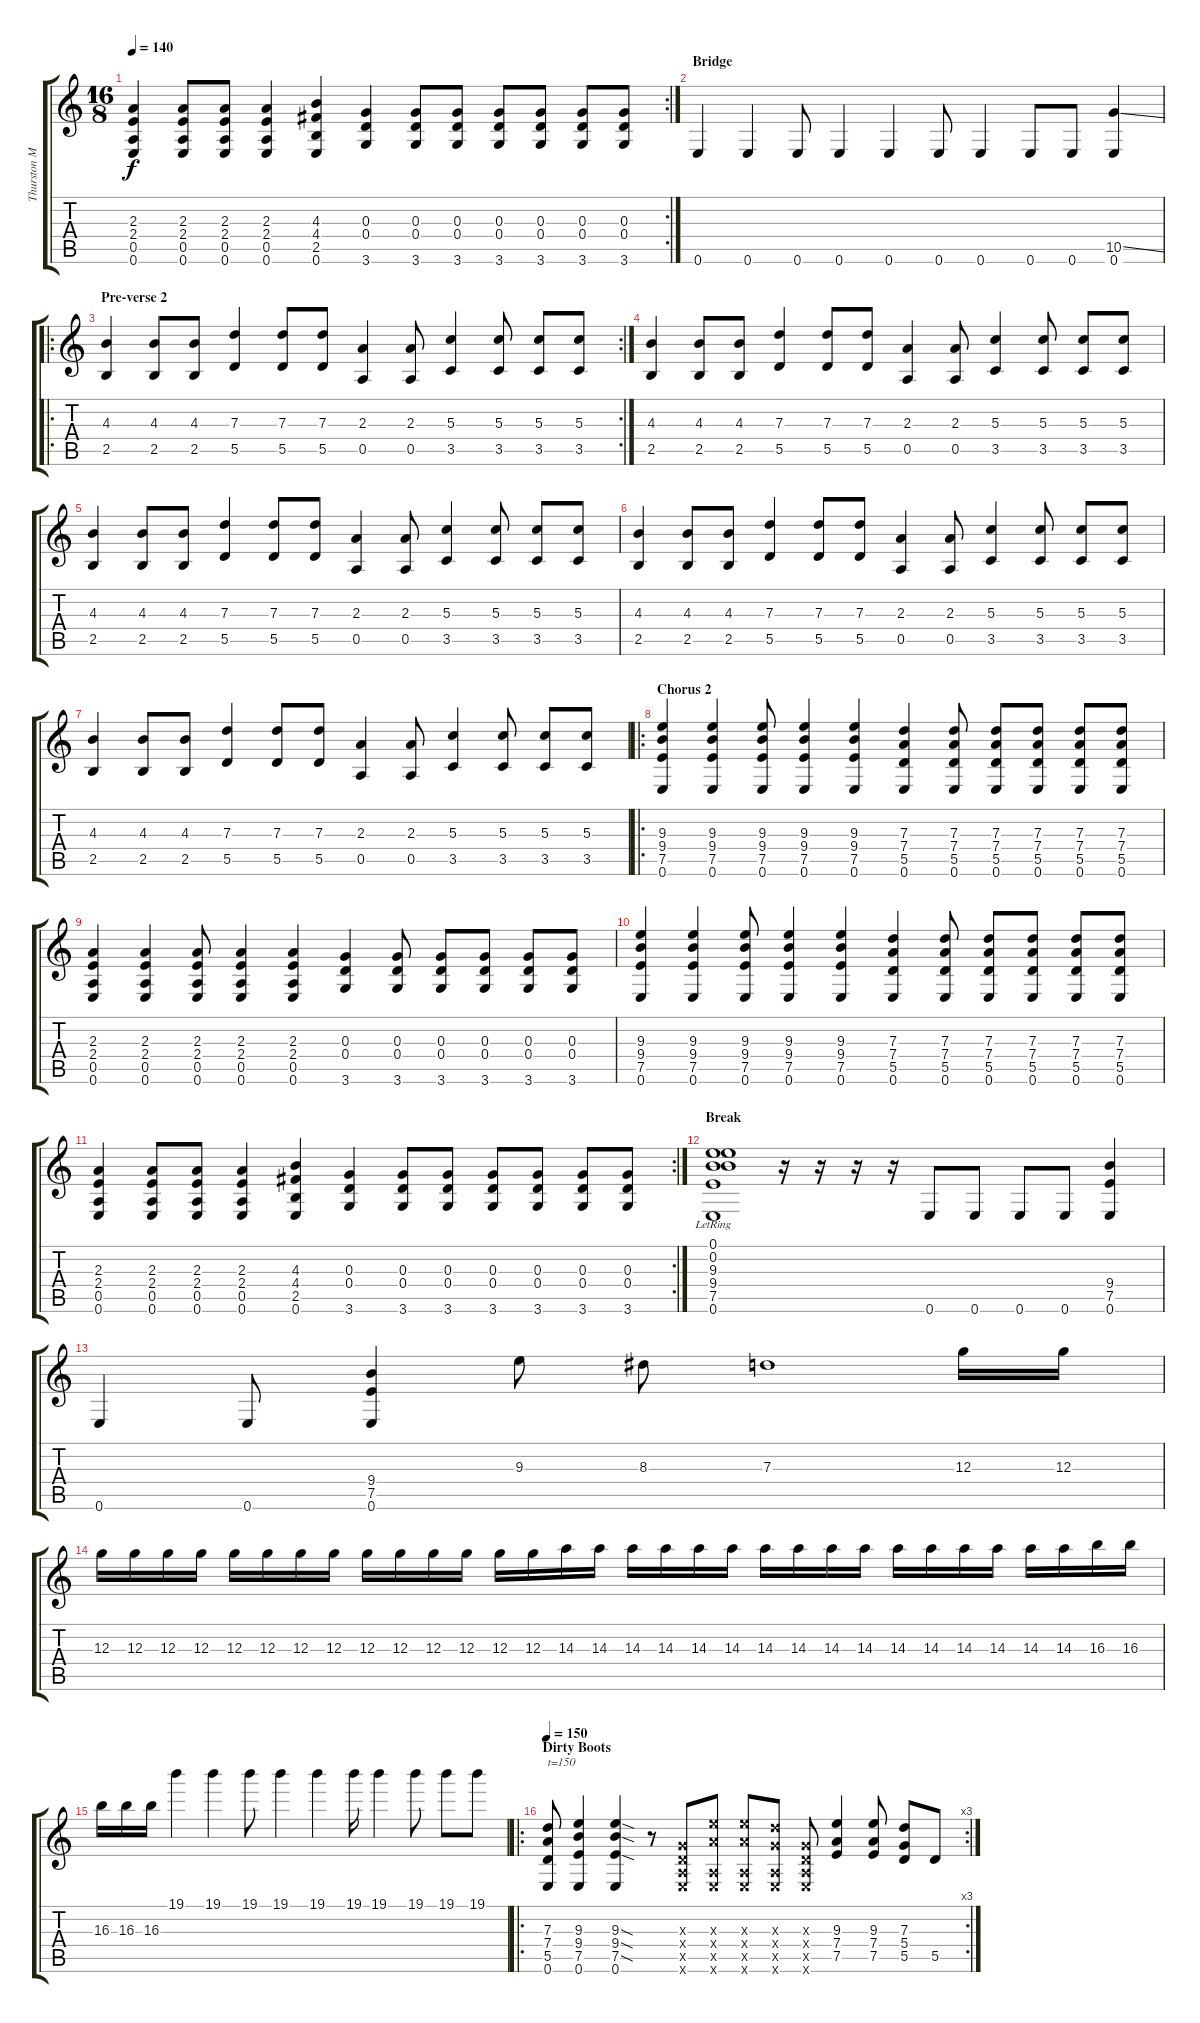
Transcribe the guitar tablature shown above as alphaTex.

\track ("Thurston Moore" "Thurston M") {instrument overdrivenguitar}
\staff {score tabs}
\tuning (E4 B3 G3 D3 A2 E2) {hide}
\rc 2
\ts (16 8)
\tempo 140
\clef g2
\ks c
(2.3 2.4 0.5 0.6).4{dy f} (2.3 2.4 0.5 0.6).8 (2.3 2.4 0.5 0.6).8 (2.3 2.4 0.5 0.6).4 (4.3 4.4 2.5 0.6).4 (0.3 0.4 3.6).4 (0.3 0.4 3.6).8 (0.3 0.4 3.6).8 (0.3 0.4 3.6).8 (0.3 0.4 3.6).8 (0.3 0.4 3.6).8 (0.3 0.4 3.6).8 |
\section ("" "Bridge")
0.6.4 0.6.4 0.6.8 0.6.4 0.6.4 0.6.8 0.6.4 0.6.8 0.6.8 (10.5{ss} 0.6).4 |
\ro
\rc 2
\section ("" "Pre-verse 2")
(4.3 2.5).4 (4.3 2.5).8 (4.3 2.5).8 (7.3 5.5).4 (7.3 5.5).8 (7.3 5.5).8 (2.3 0.5).4 (2.3 0.5).8 (5.3 3.5).4 (5.3 3.5).8 (5.3 3.5).8 (5.3 3.5).8 |
(4.3 2.5).4 (4.3 2.5).8 (4.3 2.5).8 (7.3 5.5).4 (7.3 5.5).8 (7.3 5.5).8 (2.3 0.5).4 (2.3 0.5).8 (5.3 3.5).4 (5.3 3.5).8 (5.3 3.5).8 (5.3 3.5).8 |
(4.3 2.5).4 (4.3 2.5).8 (4.3 2.5).8 (7.3 5.5).4 (7.3 5.5).8 (7.3 5.5).8 (2.3 0.5).4 (2.3 0.5).8 (5.3 3.5).4 (5.3 3.5).8 (5.3 3.5).8 (5.3 3.5).8 |
(4.3 2.5).4 (4.3 2.5).8 (4.3 2.5).8 (7.3 5.5).4 (7.3 5.5).8 (7.3 5.5).8 (2.3 0.5).4 (2.3 0.5).8 (5.3 3.5).4 (5.3 3.5).8 (5.3 3.5).8 (5.3 3.5).8 |
(4.3 2.5).4 (4.3 2.5).8 (4.3 2.5).8 (7.3 5.5).4 (7.3 5.5).8 (7.3 5.5).8 (2.3 0.5).4 (2.3 0.5).8 (5.3 3.5).4 (5.3 3.5).8 (5.3 3.5).8 (5.3 3.5).8 |
\ro
\section ("" "Chorus 2")
(9.3 9.4 7.5 0.6).4 (9.3 9.4 7.5 0.6).4 (9.3 9.4 7.5 0.6).8 (9.3 9.4 7.5 0.6).4 (9.3 9.4 7.5 0.6).4 (7.3 7.4 5.5 0.6).4 (7.3 7.4 5.5 0.6).8 (7.3 7.4 5.5 0.6).8 (7.3 7.4 5.5 0.6).8 (7.3 7.4 5.5 0.6).8 (7.3 7.4 5.5 0.6).8 |
(2.3 2.4 0.5 0.6).4 (2.3 2.4 0.5 0.6).4 (2.3 2.4 0.5 0.6).8 (2.3 2.4 0.5 0.6).4 (2.3 2.4 0.5 0.6).4 (0.3 0.4 3.6).4 (0.3 0.4 3.6).8 (0.3 0.4 3.6).8 (0.3 0.4 3.6).8 (0.3 0.4 3.6).8 (0.3 0.4 3.6).8 |
(9.3 9.4 7.5 0.6).4 (9.3 9.4 7.5 0.6).4 (9.3 9.4 7.5 0.6).8 (9.3 9.4 7.5 0.6).4 (9.3 9.4 7.5 0.6).4 (7.3 7.4 5.5 0.6).4 (7.3 7.4 5.5 0.6).8 (7.3 7.4 5.5 0.6).8 (7.3 7.4 5.5 0.6).8 (7.3 7.4 5.5 0.6).8 (7.3 7.4 5.5 0.6).8 |
\rc 2
(2.3 2.4 0.5 0.6).4 (2.3 2.4 0.5 0.6).8 (2.3 2.4 0.5 0.6).8 (2.3 2.4 0.5 0.6).4 (4.3 4.4 2.5 0.6).4 (0.3 0.4 3.6).4 (0.3 0.4 3.6).8 (0.3 0.4 3.6).8 (0.3 0.4 3.6).8 (0.3 0.4 3.6).8 (0.3 0.4 3.6).8 (0.3 0.4 3.6).8 |
\section ("" "Break")
(0.1 0.2 9.3 9.4 7.5 0.6{lr}).1 r.16 r.16 r.16 r.16 0.6.8 0.6.8 0.6.8 0.6.8 (9.4 7.5 0.6).4 |
0.6.4 0.6.8 (9.4 7.5 0.6).4 9.3.8 8.3.8 7.3.1 12.3.16 12.3.16 |
12.3.16 12.3.16 12.3.16 12.3.16 12.3.16 12.3.16 12.3.16 12.3.16 12.3.16 12.3.16 12.3.16 12.3.16 12.3.16 12.3.16 14.3.16 14.3.16 14.3.16 14.3.16 14.3.16 14.3.16 14.3.16 14.3.16 14.3.16 14.3.16 14.3.16 14.3.16 14.3.16 14.3.16 14.3.16 14.3.16 16.3.16 16.3.16 |
16.3.16 16.3.16 16.3.16 19.1.4 19.1.4 19.1.8 19.1.4 19.1.4 19.1.16 19.1.4 19.1.8 19.1.8 19.1.8 |
\ro
\rc 3
\section ("" "Dirty Boots")
\tempo 150
(7.3 7.4 5.5 0.6).8{txt "t=150"} (9.3 9.4 7.5 0.6).4 (9.3{sod} 9.4{sod} 7.5{sod} 0.6).4 r.8 (0.3{x} 0.4{x} 0.5{x} 0.6{x}).8 (9.3{x} 7.4{x} 0.5{x} 0.6{x}).8 (9.3{x} 7.4{x} 0.5{x} 0.6{x}).8 (7.3{x} 5.4{x} 0.5{x} 0.6{x}).8 (0.3{x} 0.4{x} 0.5{x} 0.6{x}).8 (9.3 7.4 7.5).4 (9.3 7.4 7.5).8 (7.3 5.4 5.5).8 5.5.8
